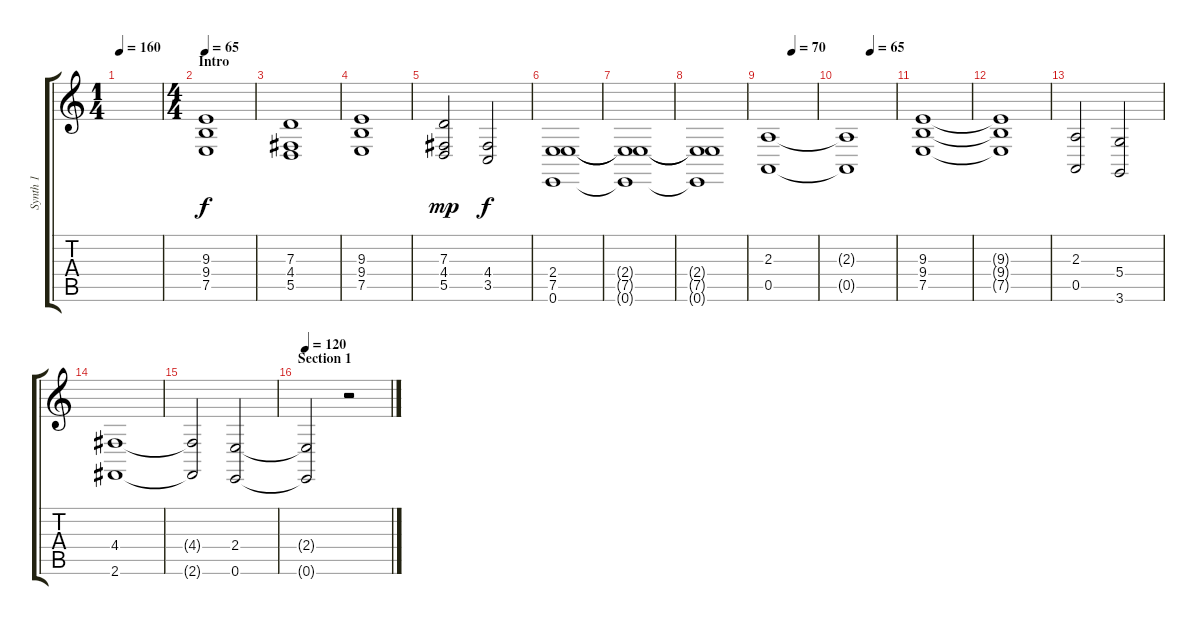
\track ("Synth 1" "Synth 1") {instrument stringensemble1}
\staff {score tabs}
\tuning (E4 B3 G3 D3 A2 E2) {hide}
\ts (1 4)
\tempo 160
\tempo 65
\tempo 160
\clef g2
\ks c
|
\ts (4 4)
\section ("" "Intro")
\tempo 65
(9.3 9.4 7.5).1{instrument stringensemble2} |
(7.3 4.4 5.5).1{instrument stringensemble1} |
(9.3 9.4 7.5).1 |
(7.3 4.4 5.5).2{dy mp} (4.4 3.5).2{dy f} |
(2.4 7.5 0.6).1 |
(2.4{t} 7.5{t} 0.6{t}).1 |
(2.4{t} 7.5{t} 0.6{t}).1 |
\tempo (70 0.5)
(2.3 0.5).1 |
\tempo (65 0.5)
(2.3{t} 0.5{t}).1 |
(9.3 9.4 7.5).1 |
(9.3{t} 9.4{t} 7.5{t}).1 |
(2.3 0.5).2 (5.4 3.6).2 |
(4.4 2.6).1{volume 9} |
(4.4{t} 2.6{t}).2 (2.4 0.6).2{volume 5 instrument stringensemble2} |
\section ("" "Section 1")
\tempo 120
(2.4{t} 0.6{t}).2 r.2
